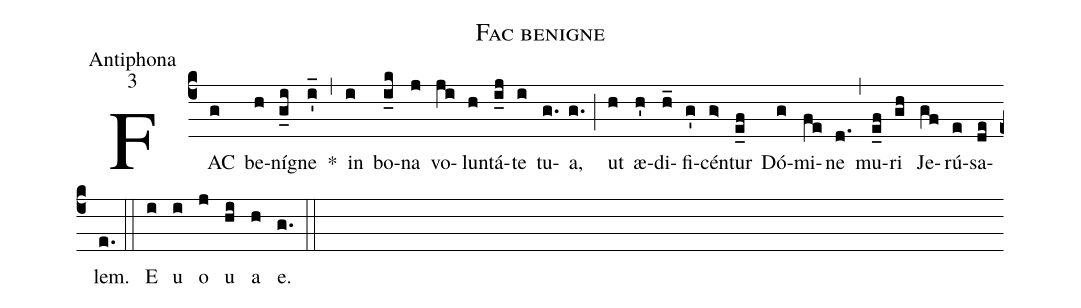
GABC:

name:Fac benigne;
office-part:Antiphona;
mode:3;
%%
(c4) FAC(g) be(h)ní(g_i)gne(i'_) *(,) in(i) bo(i_k)na(j) vo(ji)lun(h)tá(i_j)te(i) tu(g.)a,(g.) (;) ut(h) æ(h')di(h_)fi(g')cén(g>)tur(e_f) Dó(g)mi(fe)ne(d.) (,) mu(e_f)ri(gh) Je(gf)rú(e)sa(de)lem.(e.) (::) E(i) u(i) o(j) u(hi) a(h) e.(g.) (::)
